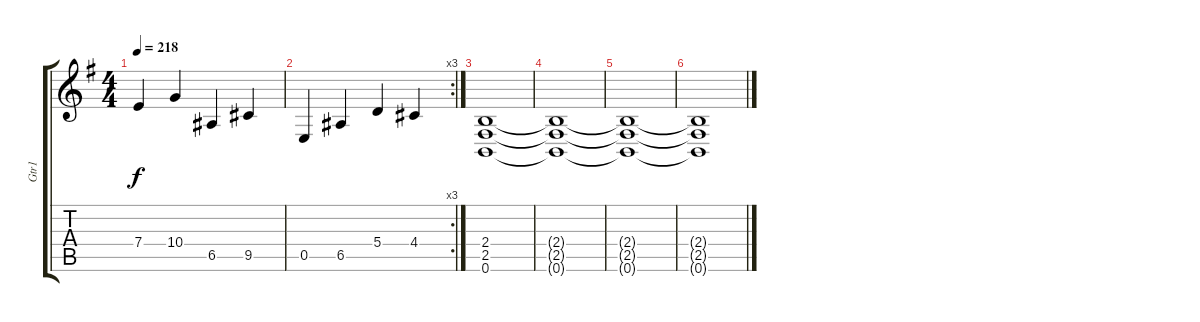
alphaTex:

\track ("Gtr1" "Gtr1") {instrument overdrivenguitar}
\staff {score tabs}
\tuning (B3 Gb3 D3 A2 E2 B1) {hide}
\ts (4 4)
\tempo 218
\clef g2
\ks g
7.4.4{dy f} 10.4.4 6.5.4 9.5.4 |
\rc 3
0.5.4 6.5.4 5.4.4 4.4.4 |
(2.4 2.5 0.6).1 |
(2.4{t} 2.5{t} 0.6{t}).1 |
(2.4{t} 2.5{t} 0.6{t}).1 |
(2.4{t} 2.5{t} 0.6{t}).1
